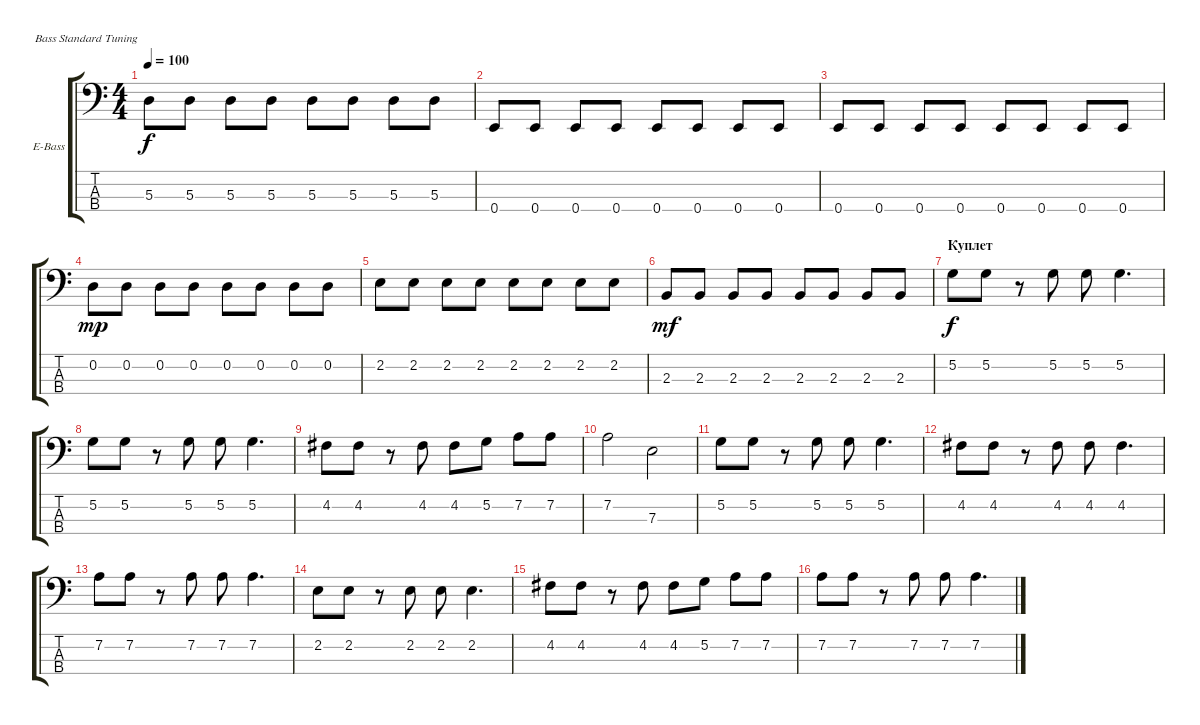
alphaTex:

\defaultSystemsLayout 4
\bracketExtendMode groupsimilarinstruments
\firstSystemTrackNameOrientation horizontal
\otherSystemsTrackNameOrientation horizontal
\track ("А. Андреев" "E-Bass") {instrument electricbassfinger}
\staff {score tabs}
\tuning (G2 D2 A1 E1)
\ts (4 4)
\tempo 100
\clef f4
\ks c
5.3.8{dy f} 5.3.8 5.3.8 5.3.8 5.3.8 5.3.8 5.3.8 5.3.8 |
0.4.8 0.4.8 0.4.8 0.4.8 0.4.8 0.4.8 0.4.8 0.4.8 |
0.4.8 0.4.8 0.4.8 0.4.8 0.4.8 0.4.8 0.4.8 0.4.8 |
0.2.8{dy mp} 0.2.8 0.2.8 0.2.8 0.2.8 0.2.8 0.2.8 0.2.8 |
2.2.8 2.2.8 2.2.8 2.2.8 2.2.8 2.2.8 2.2.8 2.2.8 |
2.3.8{dy mf} 2.3.8 2.3.8 2.3.8 2.3.8 2.3.8 2.3.8 2.3.8 |
\section ("" "Куплет")
5.2.8{dy f} 5.2.8 r.8 5.2.8 5.2.8 5.2.4{d} |
5.2.8 5.2.8 r.8 5.2.8 5.2.8 5.2.4{d} |
4.2.8 4.2.8 r.8 4.2.8 4.2.8 5.2.8 7.2.8 7.2.8 |
7.2.2 7.3.2 |
5.2.8 5.2.8 r.8 5.2.8 5.2.8 5.2.4{d} |
4.2.8 4.2.8 r.8 4.2.8 4.2.8 4.2.4{d} |
7.2.8 7.2.8 r.8 7.2.8 7.2.8 7.2.4{d} |
2.2.8 2.2.8 r.8 2.2.8 2.2.8 2.2.4{d} |
4.2.8 4.2.8 r.8 4.2.8 4.2.8 5.2.8 7.2.8 7.2.8 |
7.2.8 7.2.8 r.8 7.2.8 7.2.8 7.2.4{d}
